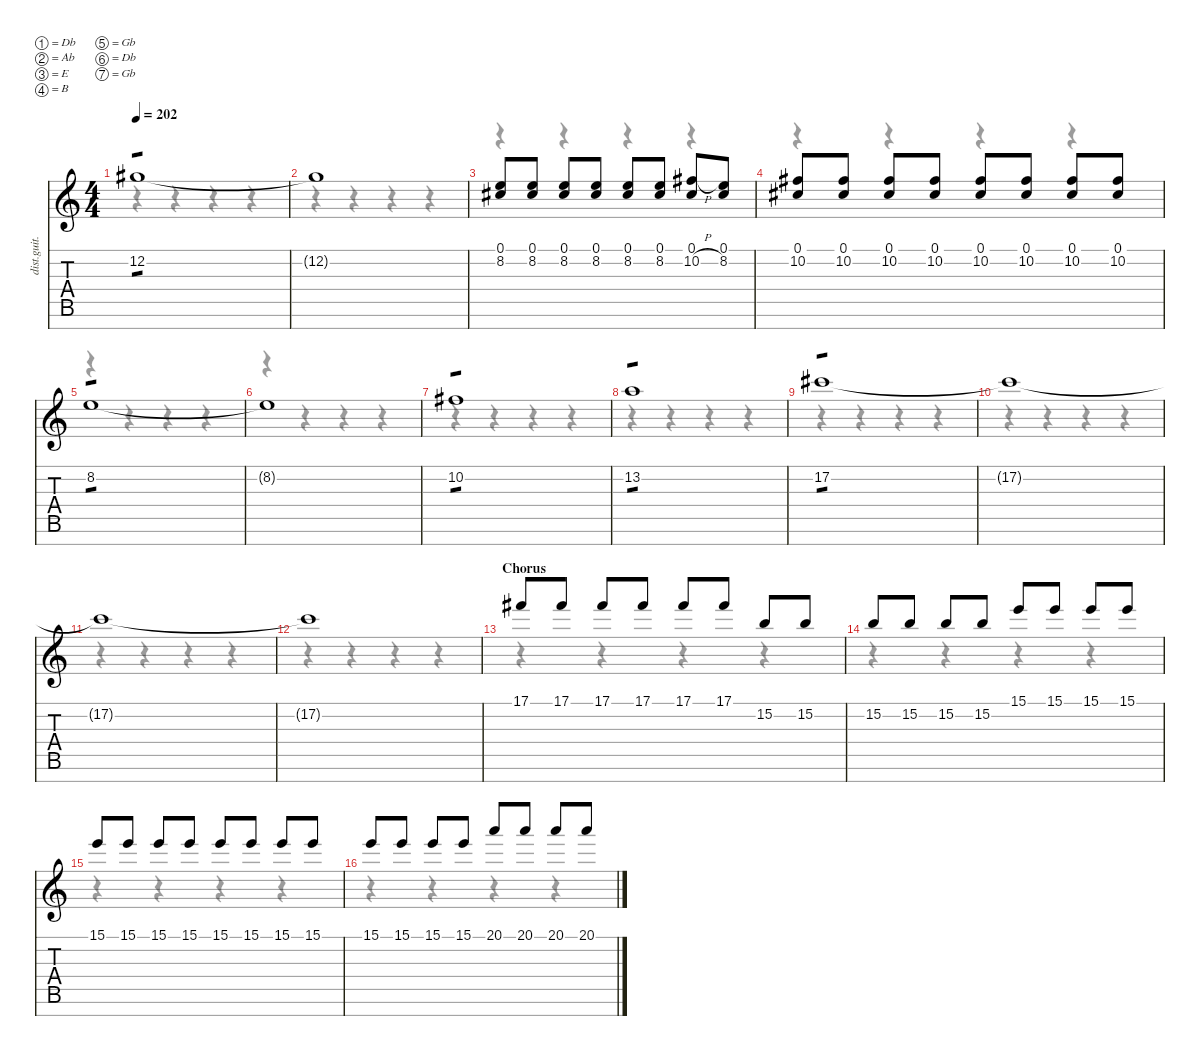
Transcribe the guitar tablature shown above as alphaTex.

\defaultSystemsLayout 4
\hideDynamics
\bracketExtendMode nobrackets
\track ("Ambient Leads" "dist.guit.") {instrument distortionguitar}
\staff {score tabs}
\tuning (Db4 Ab3 E3 B2 Gb2 Db2 Gb1)
\voice
\ts (4 4)
\tempo 202
\clef g2
\ks c
12.2{acc #}.1{tp 1 dy mf beam Up} |
12.2{t acc #}.1{beam Up} |
(0.1{acc #} 8.2).8{beam Up} (0.1{acc #} 8.2).8{beam Up} (0.1{acc #} 8.2).8{beam Up} (0.1{acc #} 8.2).8{beam Up} (0.1{acc #} 8.2).8{beam Up} (0.1{acc #} 8.2).8{beam Up} (0.1{acc #} 10.2{h acc #}).8{beam Up} (0.1{acc #} 8.2).8{beam Up} |
(0.1{acc #} 10.2{acc #}).8{beam Up} (0.1{acc #} 10.2{acc #}).8{beam Up} (0.1{acc #} 10.2{acc #}).8{beam Up} (0.1{acc #} 10.2{acc #}).8{beam Up} (0.1{acc #} 10.2{acc #}).8{beam Up} (0.1{acc #} 10.2{acc #}).8{beam Up} (0.1{acc #} 10.2{acc #}).8{beam Up} (0.1{acc #} 10.2{acc #}).8{beam Up} |
8.2.1{tp 1 beam Up} |
8.2{t}.1{beam Up} |
10.2{acc #}.1{tp 1 beam Up} |
13.2.1{tp 1 beam Up} |
17.2{acc #}.1{tp 1 beam Up} |
17.2{t acc #}.1{beam Up} |
17.2{t acc #}.1{beam Up} |
17.2{t acc #}.1{beam Up} |
\section ("" "Chorus")
17.1{acc #}.8{beam Up} 17.1{acc #}.8{beam Up} 17.1{acc #}.8{beam Up} 17.1{acc #}.8{beam Up} 17.1{acc #}.8{beam Up} 17.1{acc #}.8{beam Up} 15.2.8{beam Up} 15.2.8{beam Up} |
15.2.8{beam Up} 15.2.8{beam Up} 15.2.8{beam Up} 15.2.8{beam Up} 15.1.8{beam Up} 15.1.8{beam Up} 15.1.8{beam Up} 15.1.8{beam Up} |
15.1.8{beam Up} 15.1.8{beam Up} 15.1.8{beam Up} 15.1.8{beam Up} 15.1.8{beam Up} 15.1.8{beam Up} 15.1.8{beam Up} 15.1.8{beam Up} |
15.1.8{beam Up} 15.1.8{beam Up} 15.1.8{beam Up} 15.1.8{beam Up} 20.1.8{beam Up} 20.1.8{beam Up} 20.1.8{beam Up} 20.1.8{beam Up}
\voice
\clef g2
\ottava regular
\simile none
\ks c
r.4{dy mf beam Down} r.4{beam Down} r.4{beam Down} r.4{beam Down} |
r.4{beam Down} r.4{beam Down} r.4{beam Down} r.4{beam Down} |
r.4{beam Down} r.4{beam Down} r.4{beam Down} r.4{beam Down} |
r.4{beam Down} r.4{beam Down} r.4{beam Down} r.4{beam Down} |
r.4{beam Down} r.4{beam Down} r.4{beam Down} r.4{beam Down} |
r.4{beam Down} r.4{beam Down} r.4{beam Down} r.4{beam Down} |
r.4{beam Down} r.4{beam Down} r.4{beam Down} r.4{beam Down} |
r.4{beam Down} r.4{beam Down} r.4{beam Down} r.4{beam Down} |
r.4{beam Down} r.4{beam Down} r.4{beam Down} r.4{beam Down} |
r.4{beam Down} r.4{beam Down} r.4{beam Down} r.4{beam Down} |
r.4{beam Down} r.4{beam Down} r.4{beam Down} r.4{beam Down} |
r.4{beam Down} r.4{beam Down} r.4{beam Down} r.4{beam Down} |
r.4{beam Down} r.4{beam Down} r.4{beam Down} r.4{beam Down} |
r.4{beam Down} r.4{beam Down} r.4{beam Down} r.4{beam Down} |
r.4{beam Down} r.4{beam Down} r.4{beam Down} r.4{beam Down} |
r.4{beam Down} r.4{beam Down} r.4{beam Down} r.4{beam Down}
